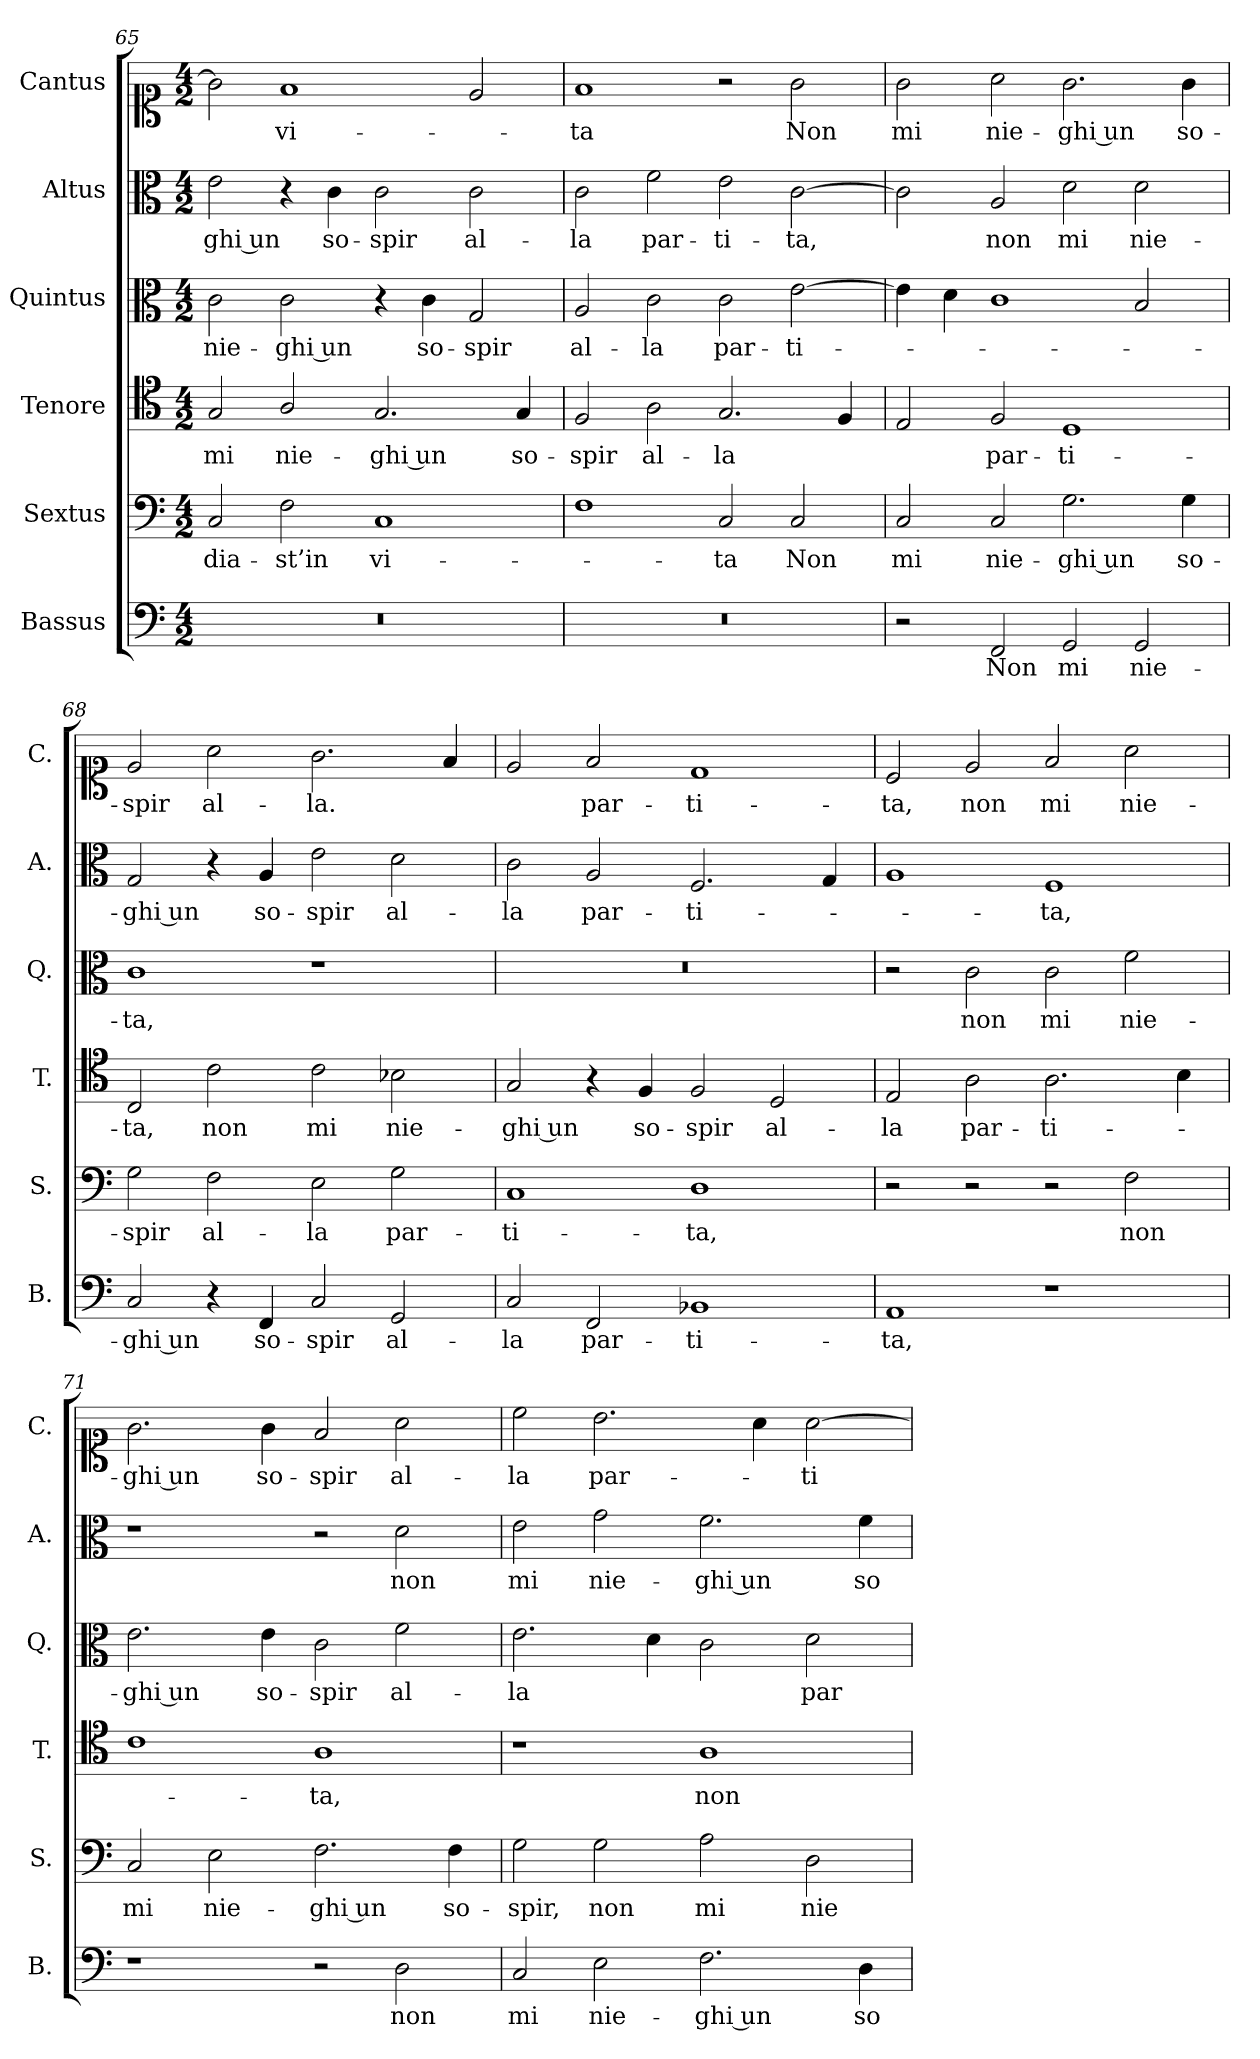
**kern	**text	**kern	**text	**kern	**text	**kern	**text	**kern	**text	**kern	**text
*part6	*part6	*part5	*part5	*part4	*part4	*part3	*part3	*part2	*part2	*part1	*part1
*staff6	*staff6	*staff5	*staff5	*staff4	*staff4	*staff3	*staff3	*staff2	*staff2	*staff1	*staff1
*I"Bassus	*	*I"Sextus	*	*I"Tenore	*	*I"Quintus	*	*I"Altus	*	*I"Cantus	*
*I'B.	*	*I'S.	*	*I'T.	*	*I'Q.	*	*I'A.	*	*I'C.	*
*clefF4	*	*clefF4	*	*clefC4	*	*clefC3	*	*clefC3	*	*clefC1	*
*k[]	*	*k[]	*	*k[]	*	*k[]	*	*k[]	*	*k[]	*
*M4/2	*	*M4/2	*	*M4/2	*	*M4/2	*	*M4/2	*	*M4/2	*
=65	=65	=65	=65	=65	=65	=65	=65	=65	=65	=65	=65
0r	.	2C/	-dia-	2G/	mi	2c\	nie-	2e\	-ghi un	2g\]	.
.	.	2F\	-st’in	2A/	nie-	2c\	-ghi un	4r	.	1f	vi-
.	.	.	.	.	.	.	.	4c\	so-	.	.
.	.	1C	vi-	2.G/	-ghi un	4r	.	2c\	-spir	.	.
.	.	.	.	.	.	4c\	so-	.	.	.	.
.	.	.	.	.	.	2G/	-spir	2c\	al-	2e/	.
.	.	.	.	4G/	so-	.	.	.	.	.	.
!!LO:LB:g=z
=66	=66	=66	=66	=66	=66	=66	=66	=66	=66	=66	=66
0r	.	1F	.	2F/	-spir	2A/	al-	2c\	-la	1f	-ta
.	.	.	.	2A\	al-	2c\	-la	2f\	par-	.	.
.	.	2C/	-ta	2.G/	-la	2c\	par-	2e\	-ti-	2r	.
.	.	2C/	Non	.	.	[2e\	-ti-	[2c\	-ta,	2g\	Non
.	.	.	.	4F/	.	.	.	.	.	.	.
=67	=67	=67	=67	=67	=67	=67	=67	=67	=67	=67	=67
2r	.	2C/	mi	2E/	.	4e\]	.	2c\]	.	2g\	mi
.	.	.	.	.	.	4d\	.	.	.	.	.
2FF/	Non	2C/	nie-	2F/	par-	1c	.	2A/	non	2a\	nie-
2GG/	-mi	2.G\	-ghi un	1D	-ti-	.	.	2d\	mi	2.g\	-ghi un
2GG/	nie-	.	.	.	.	2B/	.	2d\	nie-	.	.
.	.	4G\	so-	.	.	.	.	.	.	4g\	so-
=68	=68	=68	=68	=68	=68	=68	=68	=68	=68	=68	=68
2C/	-ghi un	2G\	-spir	2C/	-ta,	1c	-ta,	2G/	-ghi un	2e/	-spir
4r	.	2F\	al-	2c\	non	.	.	4r	.	2a\	al-
4FF/	so-	.	.	.	.	.	.	4A/	so-	.	.
2C/	-spir	2E\	-la	2c\	mi	1r	.	2e\	-spir	2.g\	-la.
2GG/	al-	2G\	par-	2B-X\	nie-	.	.	2d\	al-	.	.
.	.	.	.	.	.	.	.	.	.	4f/	.
=69	=69	=69	=69	=69	=69	=69	=69	=69	=69	=69	=69
2C/	-la	1C	-ti-	2G/	-ghi un	0r	.	2c\	-la	2e/	.
2FF/	par-	.	.	4r	.	.	.	2A/	par-	2f/	par-
.	.	.	.	4F/	so-	.	.	.	.	.	.
1BB-X	-ti-	1D	-ta,	2F/	-spir	.	.	2.F/	-ti-	1d	-ti-
.	.	.	.	2D/	al-	.	.	.	.	.	.
.	.	.	.	.	.	.	.	4G/	.	.	.
!!LO:PB:g=z
=70	=70	=70	=70	=70	=70	=70	=70	=70	=70	=70	=70
1AA	ta,	2r	.	2E/	-la	2r	.	1A	.	2c/	-ta,
.	.	2r	.	2A\	par-	2c\	non	.	.	2e/	non
1r	.	2r	.	2.A\	-ti-	2c\	mi	1F	-ta,	2f/	mi
.	.	2F\	non	.	.	2f\	nie-	.	.	2a\	nie-
.	.	.	.	4B\	.	.	.	.	.	.	.
=71	=71	=71	=71	=71	=71	=71	=71	=71	=71	=71	=71
1r	.	2C/	mi	1c	.	2.e\	-ghi un	1r	.	2.g\	-ghi un
.	.	2E\	nie-	.	.	.	.	.	.	.	.
.	.	.	.	.	.	4e\	so-	.	.	4g\	so-
2r	.	2.F\	-ghi un	1A	-ta,	2c\	-spir	2r	.	2f/	-spir
2D\	non	.	.	.	.	2f\	al-	2d\	non	2a\	al-
.	.	4F\	so-	.	.	.	.	.	.	.	.
=72	=72	=72	=72	=72	=72	=72	=72	=72	=72	=72	=72
2C/	mi	2G\	-spir,	1r	.	2.e\	-la	2e\	mi	2cc\	-la
2E\	nie-	2G\	non	.	.	.	.	2g\	nie-	2.b\	par-
.	.	.	.	.	.	4d\	.	.	.	.	.
2.F\	-ghi un	2A\	mi	1A	non	2c\	.	2.f\	-ghi un	.	.
.	.	.	.	.	.	.	.	.	.	4a\	.
.	.	2D\	nie-	.	.	2d\	par-	.	.	[2a\	ti-
4D\	so-	.	.	.	.	.	.	4f\	so-	.	.
=	=	=	=	=	=	=	=	=	=	=	=
*-	*-	*-	*-	*-	*-	*-	*-	*-	*-	*-	*-
